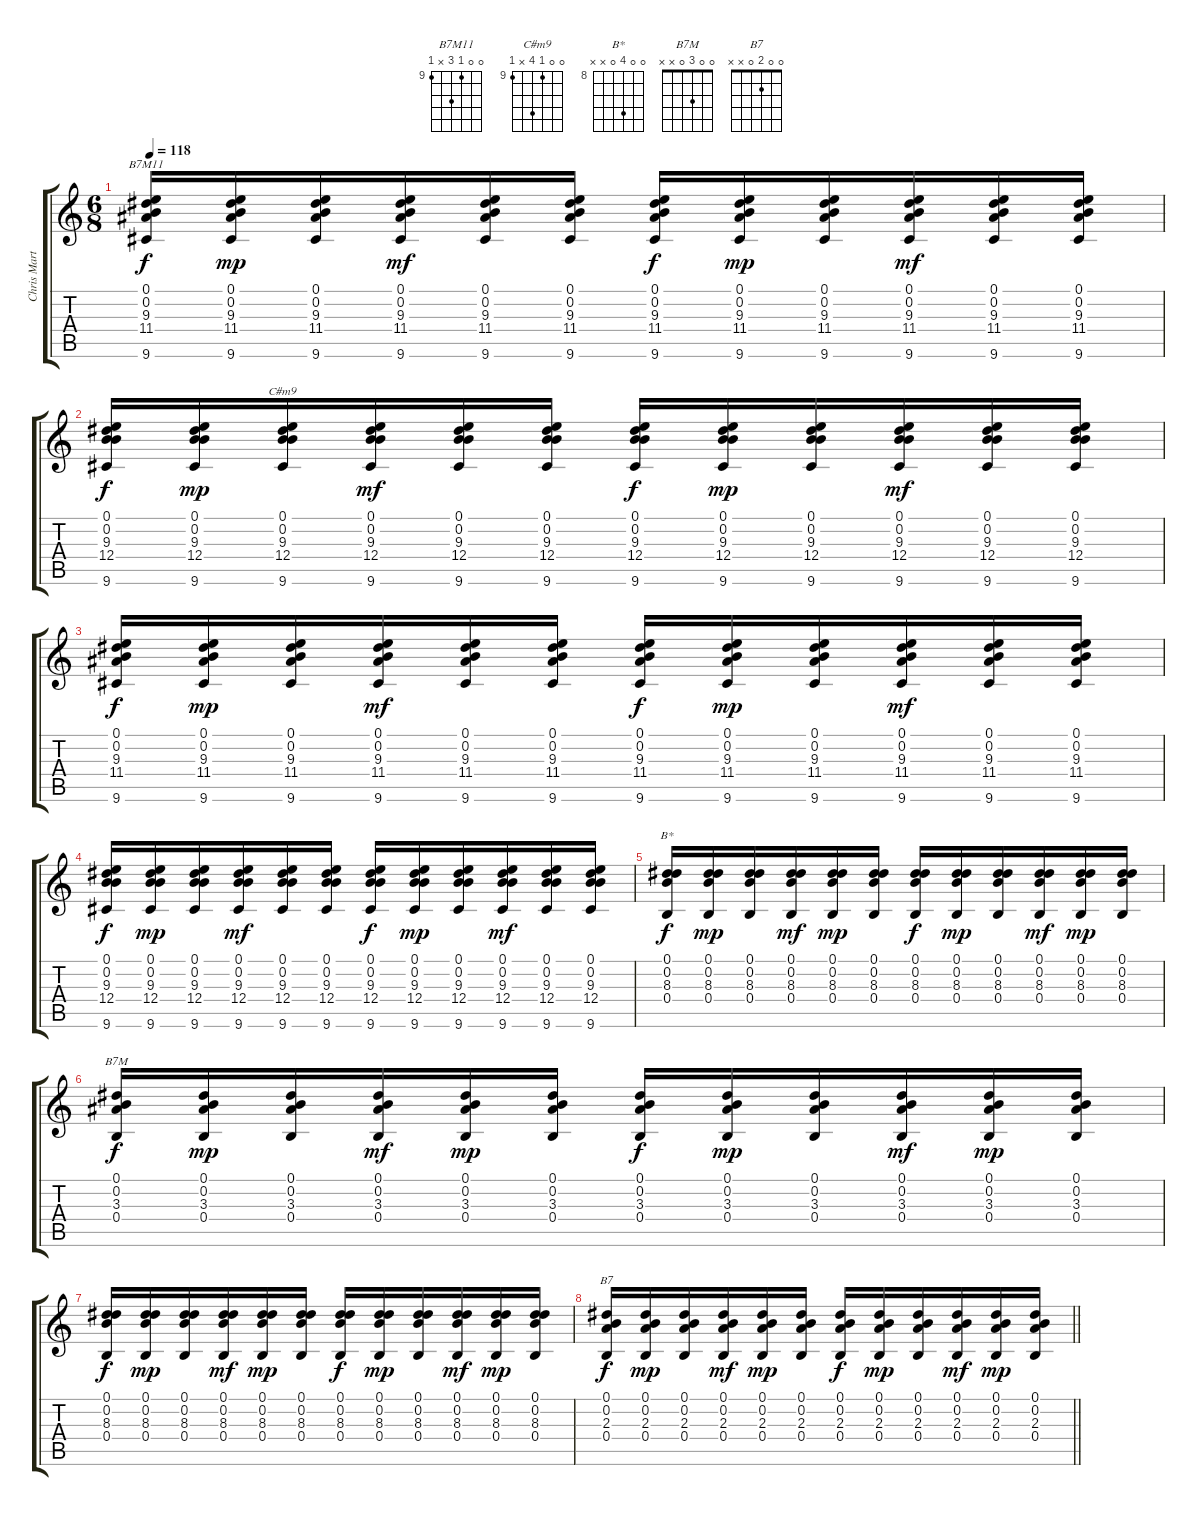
\track ("Chris Martin (violão folk)" "Chris Mart") {instrument acousticguitarsteel}
\staff {score tabs}
\tuning (Eb4 B3 G3 B2 A2 E2) {hide}
\chord ("B7M11" 0 0 9 11 x 9) {firstfret 9}
\chord ("C#m9" 0 0 9 12 x 9) {firstfret 9}
\chord ("B*" 0 0 11 0 x x) {firstfret 8}
\chord ("B7M" 0 0 3 0 x x)
\chord ("B7" 0 0 2 0 x x)
\ts (6 8)
\tempo 118
\clef g2
\ks c
(0.1 0.2 9.3 11.4 9.6).16{ch "B7M11" dy f} (0.1 0.2 9.3 11.4 9.6).16{dy mp} (0.1 0.2 9.3 11.4 9.6).16 (0.1 0.2 9.3 11.4 9.6).16{dy mf} (0.1 0.2 9.3 11.4 9.6).16 (0.1 0.2 9.3 11.4 9.6).16 (0.1 0.2 9.3 11.4 9.6).16{dy f} (0.1 0.2 9.3 11.4 9.6).16{dy mp} (0.1 0.2 9.3 11.4 9.6).16 (0.1 0.2 9.3 11.4 9.6).16{dy mf} (0.1 0.2 9.3 11.4 9.6).16 (0.1 0.2 9.3 11.4 9.6).16 |
(0.1 0.2 9.3 12.4 9.6).16{dy f} (0.1 0.2 9.3 12.4 9.6).16{dy mp} (0.1 0.2 9.3 12.4 9.6).16{ch "C#m9"} (0.1 0.2 9.3 12.4 9.6).16{dy mf} (0.1 0.2 9.3 12.4 9.6).16 (0.1 0.2 9.3 12.4 9.6).16 (0.1 0.2 9.3 12.4 9.6).16{dy f} (0.1 0.2 9.3 12.4 9.6).16{dy mp} (0.1 0.2 9.3 12.4 9.6).16 (0.1 0.2 9.3 12.4 9.6).16{dy mf} (0.1 0.2 9.3 12.4 9.6).16 (0.1 0.2 9.3 12.4 9.6).16 |
(0.1 0.2 9.3 11.4 9.6).16{dy f} (0.1 0.2 9.3 11.4 9.6).16{dy mp} (0.1 0.2 9.3 11.4 9.6).16 (0.1 0.2 9.3 11.4 9.6).16{dy mf} (0.1 0.2 9.3 11.4 9.6).16 (0.1 0.2 9.3 11.4 9.6).16 (0.1 0.2 9.3 11.4 9.6).16{dy f} (0.1 0.2 9.3 11.4 9.6).16{dy mp} (0.1 0.2 9.3 11.4 9.6).16 (0.1 0.2 9.3 11.4 9.6).16{dy mf} (0.1 0.2 9.3 11.4 9.6).16 (0.1 0.2 9.3 11.4 9.6).16 |
(0.1 0.2 9.3 12.4 9.6).16{dy f} (0.1 0.2 9.3 12.4 9.6).16{dy mp} (0.1 0.2 9.3 12.4 9.6).16 (0.1 0.2 9.3 12.4 9.6).16{dy mf} (0.1 0.2 9.3 12.4 9.6).16 (0.1 0.2 9.3 12.4 9.6).16 (0.1 0.2 9.3 12.4 9.6).16{dy f} (0.1 0.2 9.3 12.4 9.6).16{dy mp} (0.1 0.2 9.3 12.4 9.6).16 (0.1 0.2 9.3 12.4 9.6).16{dy mf} (0.1 0.2 9.3 12.4 9.6).16 (0.1 0.2 9.3 12.4 9.6).16 |
(0.1 0.2 8.3 0.4).16{ch "B*" dy f} (0.1 0.2 8.3 0.4).16{dy mp} (0.1 0.2 8.3 0.4).16 (0.1 0.2 8.3 0.4).16{dy mf} (0.1 0.2 8.3 0.4).16{dy mp} (0.1 0.2 8.3 0.4).16 (0.1 0.2 8.3 0.4).16{dy f} (0.1 0.2 8.3 0.4).16{dy mp} (0.1 0.2 8.3 0.4).16 (0.1 0.2 8.3 0.4).16{dy mf} (0.1 0.2 8.3 0.4).16{dy mp} (0.1 0.2 8.3 0.4).16 |
(0.1 0.2 3.3 0.4).16{ch "B7M" dy f} (0.1 0.2 3.3 0.4).16{dy mp} (0.1 0.2 3.3 0.4).16 (0.1 0.2 3.3 0.4).16{dy mf} (0.1 0.2 3.3 0.4).16{dy mp} (0.1 0.2 3.3 0.4).16 (0.1 0.2 3.3 0.4).16{dy f} (0.1 0.2 3.3 0.4).16{dy mp} (0.1 0.2 3.3 0.4).16 (0.1 0.2 3.3 0.4).16{dy mf} (0.1 0.2 3.3 0.4).16{dy mp} (0.1 0.2 3.3 0.4).16 |
(0.1 0.2 8.3 0.4).16{dy f} (0.1 0.2 8.3 0.4).16{dy mp} (0.1 0.2 8.3 0.4).16 (0.1 0.2 8.3 0.4).16{dy mf} (0.1 0.2 8.3 0.4).16{dy mp} (0.1 0.2 8.3 0.4).16 (0.1 0.2 8.3 0.4).16{dy f} (0.1 0.2 8.3 0.4).16{dy mp} (0.1 0.2 8.3 0.4).16 (0.1 0.2 8.3 0.4).16{dy mf} (0.1 0.2 8.3 0.4).16{dy mp} (0.1 0.2 8.3 0.4).16 |
\barLineRight lightlight
(0.1 0.2 2.3 0.4).16{ch "B7" dy f} (0.1 0.2 2.3 0.4).16{dy mp} (0.1 0.2 2.3 0.4).16 (0.1 0.2 2.3 0.4).16{dy mf} (0.1 0.2 2.3 0.4).16{dy mp} (0.1 0.2 2.3 0.4).16 (0.1 0.2 2.3 0.4).16{dy f} (0.1 0.2 2.3 0.4).16{dy mp} (0.1 0.2 2.3 0.4).16 (0.1 0.2 2.3 0.4).16{dy mf} (0.1 0.2 2.3 0.4).16{dy mp} (0.1 0.2 2.3 0.4).16
